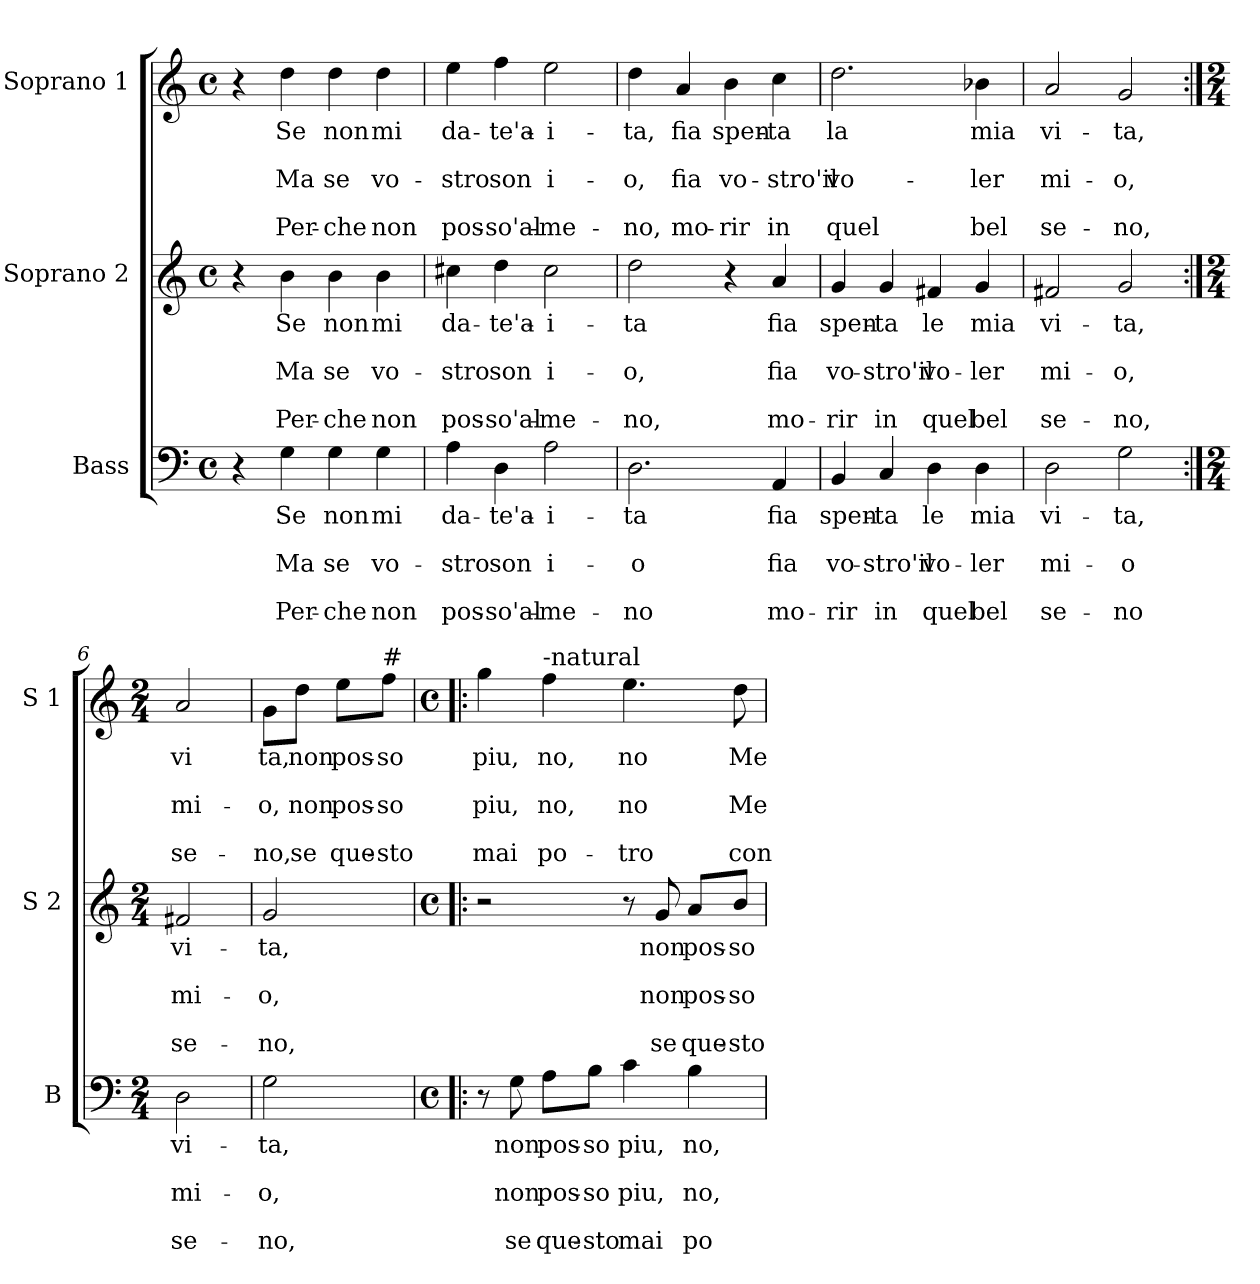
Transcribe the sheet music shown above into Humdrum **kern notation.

**kern	**text	**text	**text	**text	**text	**kern	**text	**text	**text	**text	**text	**kern	**text	**text	**text	**text	**text
*part3	*part3	*part3	*part3	*part3	*part3	*part2	*part2	*part2	*part2	*part2	*part2	*part1	*part1	*part1	*part1	*part1	*part1
*staff3	*staff3	*staff3	*staff3	*staff3	*staff3	*staff2	*staff2	*staff2	*staff2	*staff2	*staff2	*staff1	*staff1	*staff1	*staff1	*staff1	*staff1
*I"Bass	*	*	*	*	*	*I"Soprano 2	*	*	*	*	*	*I"Soprano 1	*	*	*	*	*
*I'B	*	*	*	*	*	*I'S 2	*	*	*	*	*	*I'S 1	*	*	*	*	*
*clefF4	*	*	*	*	*	*clefG2	*	*	*	*	*	*clefG2	*	*	*	*	*
*k[]	*	*	*	*	*	*k[]	*	*	*	*	*	*k[]	*	*	*	*	*
*C:	*	*	*	*	*	*C:	*	*	*	*	*	*C:	*	*	*	*	*
*M4/4	*	*	*	*	*	*M4/4	*	*	*	*	*	*M4/4	*	*	*	*	*
*met(c)	*	*	*	*	*	*met(c)	*	*	*	*	*	*met(c)	*	*	*	*	*
=1	=1	=1	=1	=1	=1	=1	=1	=1	=1	=1	=1	=1	=1	=1	=1	=1	=1
4r	.	.	.	.	.	4r	.	.	.	.	.	4r	.	.	.	.	.
!	!LO:LY:b	!	!LO:LY:b	!	!LO:LY:b	!	!LO:LY:b	!	!LO:LY:b	!	!LO:LY:b	!	!LO:LY:b	!	!LO:LY:b	!	!LO:LY:b
4G\	Se	.	Ma	.	Per-	4b\	Se	.	Ma	.	Per-	4dd\	Se	.	Ma	.	Per-
!	!LO:LY:b	!	!LO:LY:b	!	!LO:LY:b	!	!LO:LY:b	!	!LO:LY:b	!	!LO:LY:b	!	!LO:LY:b	!	!LO:LY:b	!	!LO:LY:b
4G\	non	.	se	.	-che	4b\	non	.	se	.	-che	4dd\	non	.	se	.	-che
!	!LO:LY:b	!	!LO:LY:b	!	!LO:LY:b	!	!LO:LY:b	!	!LO:LY:b	!	!LO:LY:b	!	!LO:LY:b	!	!LO:LY:b	!	!LO:LY:b
4G\	mi	.	vo-	.	non	4b\	mi	.	vo-	.	non	4dd\	mi	.	vo-	.	non
=2	=2	=2	=2	=2	=2	=2	=2	=2	=2	=2	=2	=2	=2	=2	=2	=2	=2
!	!LO:LY:b	!	!LO:LY:b	!	!LO:LY:b	!	!LO:LY:b	!	!LO:LY:b	!	!LO:LY:b	!	!LO:LY:b	!	!LO:LY:b	!	!LO:LY:b
4A\	da-	.	-stro	.	pos-	4cc#X\	da-	.	-stro	.	pos-	4ee\	da-	.	-stro	.	pos-
!	!LO:LY:b	!	!LO:LY:b	!	!LO:LY:b	!	!LO:LY:b	!	!LO:LY:b	!	!LO:LY:b	!	!LO:LY:b	!	!LO:LY:b	!	!LO:LY:b
4D\	-te'a-	.	son	.	-so'al-	4dd\	-te'a-	.	son	.	-so'al-	4ff\	-te'a-	.	son	.	-so'al-
!	!LO:LY:b	!	!LO:LY:b	!	!LO:LY:b	!	!LO:LY:b	!	!LO:LY:b	!	!LO:LY:b	!	!LO:LY:b	!	!LO:LY:b	!	!LO:LY:b
2A\	-i-	.	i-	.	-me-	2cc#\	-i-	.	i-	.	-me-	2ee\	-i-	.	i-	.	-me-
=3	=3	=3	=3	=3	=3	=3	=3	=3	=3	=3	=3	=3	=3	=3	=3	=3	=3
!	!LO:LY:b	!	!LO:LY:b	!	!LO:LY:b	!	!LO:LY:b	!	!LO:LY:b	!	!LO:LY:b	!	!LO:LY:b	!	!LO:LY:b	!	!LO:LY:b
2.D\	-ta	.	-o	.	-no	2dd\	-ta	.	-o,	.	-no,	4dd\	-ta,	.	-o,	.	-no,
!	!	!	!	!	!	!	!	!	!	!	!	!	!LO:LY:b	!	!LO:LY:b	!	!LO:LY:b
.	.	.	.	.	.	.	.	.	.	.	.	4a/	fia	.	fia	.	mo-
!	!	!	!	!	!	!	!	!	!	!	!	!	!LO:LY:b	!	!LO:LY:b	!	!LO:LY:b
.	.	.	.	.	.	4r	.	.	.	.	.	4b\	spen-	.	vo-	.	-rir
!	!LO:LY:b	!	!LO:LY:b	!	!LO:LY:b	!	!LO:LY:b	!	!LO:LY:b	!	!LO:LY:b	!	!LO:LY:b	!	!LO:LY:b	!	!LO:LY:b
4AA/	fia	.	fia	.	mo-	4a/	fia	.	fia	.	mo-	4cc\	-ta	.	-stro'il	.	in
=4	=4	=4	=4	=4	=4	=4	=4	=4	=4	=4	=4	=4	=4	=4	=4	=4	=4
!	!LO:LY:b	!	!LO:LY:b	!	!LO:LY:b	!	!LO:LY:b	!	!LO:LY:b	!	!LO:LY:b	!	!LO:LY:b	!	!LO:LY:b	!	!LO:LY:b
4BB/	spen-	.	vo-	.	-rir	4g/	spen-	.	vo-	.	-rir	2.dd\	la	.	vo-	.	quel
!	!LO:LY:b	!	!LO:LY:b	!	!LO:LY:b	!	!LO:LY:b	!	!LO:LY:b	!	!LO:LY:b	!	!	!	!	!	!
4C/	-ta	.	-stro'il	.	in	4g/	-ta	.	-stro'il	.	in	.	.	.	.	.	.
!	!LO:LY:b	!	!LO:LY:b	!	!LO:LY:b	!	!LO:LY:b	!	!LO:LY:b	!	!LO:LY:b	!	!	!	!	!	!
4D\	le	.	vo-	.	quel	4f#X/	le	.	vo-	.	quel	.	.	.	.	.	.
!	!LO:LY:b	!	!LO:LY:b	!	!LO:LY:b	!	!LO:LY:b	!	!LO:LY:b	!	!LO:LY:b	!	!LO:LY:b	!	!LO:LY:b	!	!LO:LY:b
4D\	mia	.	-ler	.	bel	4g/	mia	.	-ler	.	bel	4b-X\	mia	.	-ler	.	bel
!!LO:LB:g=z
=5	=5	=5	=5	=5	=5	=5	=5	=5	=5	=5	=5	=5	=5	=5	=5	=5	=5
!	!LO:LY:b	!	!LO:LY:b	!	!LO:LY:b	!	!LO:LY:b	!	!LO:LY:b	!	!LO:LY:b	!	!LO:LY:b	!	!LO:LY:b	!	!LO:LY:b
2D\	vi-	.	mi-	.	se-	2f#X/	vi-	.	mi-	.	se-	2a/	vi-	.	mi-	.	se-
!	!LO:LY:b	!	!LO:LY:b	!	!LO:LY:b	!	!LO:LY:b	!	!LO:LY:b	!	!LO:LY:b	!	!LO:LY:b	!	!LO:LY:b	!	!LO:LY:b
2G\	-ta,	.	-o	.	-no	2g/	-ta,	.	-o,	.	-no,	2g/	-ta,	.	-o,	.	-no,
=6:|!	=6:|!	=6:|!	=6:|!	=6:|!	=6:|!	=6:|!	=6:|!	=6:|!	=6:|!	=6:|!	=6:|!	=6:|!	=6:|!	=6:|!	=6:|!	=6:|!	=6:|!
*M2/4	*	*	*	*	*	*M2/4	*	*	*	*	*	*M2/4	*	*	*	*	*
!	!LO:LY:b	!	!LO:LY:b	!	!LO:LY:b	!	!LO:LY:b	!	!LO:LY:b	!	!LO:LY:b	!	!LO:LY:b	!	!LO:LY:b	!	!LO:LY:b
2D\	vi-	.	mi-	.	se-	2f#X/	vi-	.	mi-	.	se-	2a/	vi	.	mi-	.	se-
=7	=7	=7	=7	=7	=7	=7	=7	=7	=7	=7	=7	=7	=7	=7	=7	=7	=7
!	!LO:LY:b	!	!LO:LY:b	!	!LO:LY:b	!	!LO:LY:b	!	!LO:LY:b	!	!LO:LY:b	!	!LO:LY:b	!	!LO:LY:b	!	!LO:LY:b
2G\	-ta,	.	-o,	.	-no,	2g/	-ta,	.	-o,	.	-no,	8g\L	ta,	.	-o,	.	-no,
!	!	!	!	!	!	!	!	!	!	!	!	!	!LO:LY:b	!	!LO:LY:b	!	!LO:LY:b
.	.	.	.	.	.	.	.	.	.	.	.	8dd\J	non	.	non	.	se
!	!	!	!	!	!	!	!	!	!	!	!	!	!LO:LY:b	!	!LO:LY:b	!	!LO:LY:b
.	.	.	.	.	.	.	.	.	.	.	.	8ee\L	pos-	.	pos-	.	que-
!	!	!	!	!	!	!	!	!	!	!	!	!LO:TX:a:t=#	!	!	!	!	!
!	!	!	!	!	!	!	!	!	!	!	!	!	!LO:LY:b	!	!LO:LY:b	!	!LO:LY:b
.	.	.	.	.	.	.	.	.	.	.	.	8ff\J	-so	.	-so	.	-sto
=8!|:	=8!|:	=8!|:	=8!|:	=8!|:	=8!|:	=8!|:	=8!|:	=8!|:	=8!|:	=8!|:	=8!|:	=8!|:	=8!|:	=8!|:	=8!|:	=8!|:	=8!|:
*M4/4	*	*	*	*	*	*M4/4	*	*	*	*	*	*M4/4	*	*	*	*	*
*met(c)	*	*	*	*	*	*met(c)	*	*	*	*	*	*met(c)	*	*	*	*	*
!	!	!	!	!	!	!	!	!	!	!	!	!	!LO:LY:b	!	!LO:LY:b	!	!LO:LY:b
8r	.	.	.	.	.	2r	.	.	.	.	.	4gg\	piu,	.	piu,	.	mai
!	!LO:LY:b	!	!LO:LY:b	!	!LO:LY:b	!	!	!	!	!	!	!	!	!	!	!	!
8G\	non	.	non	.	se	.	.	.	.	.	.	.	.	.	.	.	.
!	!	!	!	!	!	!	!	!	!	!	!	!LO:TX:a:t=-natural	!	!	!	!	!
!	!LO:LY:b	!	!LO:LY:b	!	!LO:LY:b	!	!	!	!	!	!	!	!LO:LY:b	!	!LO:LY:b	!	!LO:LY:b
8A\L	pos-	.	pos-	.	que-	.	.	.	.	.	.	4ff\	no,	.	no,	.	po-
!	!LO:LY:b	!	!LO:LY:b	!	!LO:LY:b	!	!	!	!	!	!	!	!	!	!	!	!
8B\J	-so	.	-so	.	-sto	.	.	.	.	.	.	.	.	.	.	.	.
!	!LO:LY:b	!	!LO:LY:b	!	!LO:LY:b	!	!	!	!	!	!	!	!LO:LY:b	!	!LO:LY:b	!	!LO:LY:b
4c\	piu,	.	piu,	.	mai	8r	.	.	.	.	.	4.ee\	no	.	no	.	-tro
!	!	!	!	!	!	!	!LO:LY:b	!	!LO:LY:b	!	!LO:LY:b	!	!	!	!	!	!
.	.	.	.	.	.	8g/	non	.	non	.	se	.	.	.	.	.	.
!	!LO:LY:b	!	!LO:LY:b	!	!LO:LY:b	!	!LO:LY:b	!	!LO:LY:b	!	!LO:LY:b	!	!	!	!	!	!
4B\	no,	.	no,	.	po-	8a/L	pos-	.	pos-	.	que-	.	.	.	.	.	.
!	!	!	!	!	!	!	!LO:LY:b	!	!LO:LY:b	!	!LO:LY:b	!	!LO:LY:b	!	!LO:LY:b	!	!LO:LY:b
.	.	.	.	.	.	8b/J	-so	.	-so	.	-sto	8dd\	Me-	.	Me-	.	con-
=	=	=	=	=	=	=	=	=	=	=	=	=	=	=	=	=	=
*-	*-	*-	*-	*-	*-	*-	*-	*-	*-	*-	*-	*-	*-	*-	*-	*-	*-
